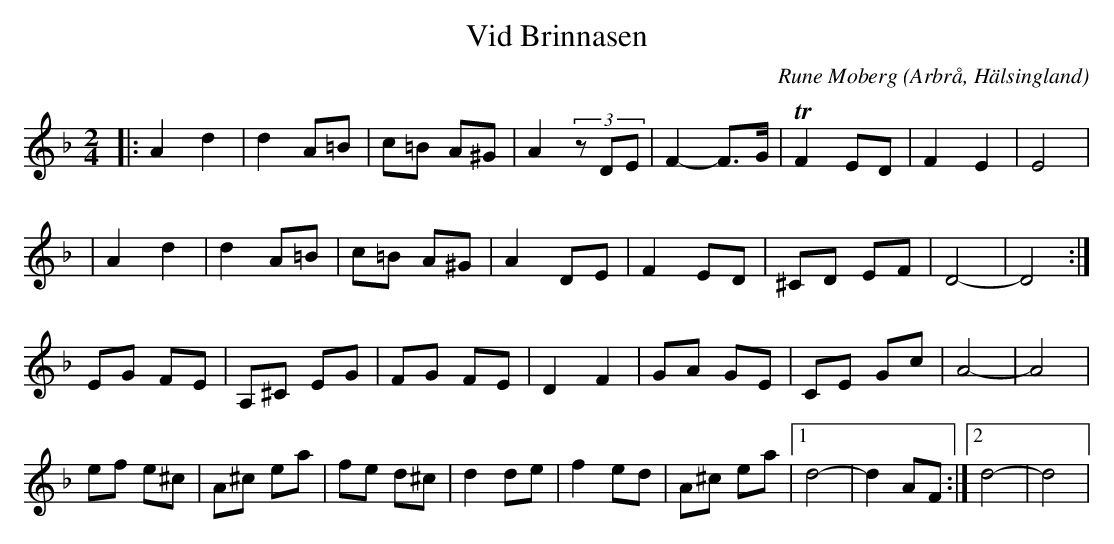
X:1
T:Vid Brinnasen
C: Rune Moberg
O:Arbrå, Hälsingland
M:2/4
L:1/8
K:Dm
|:A2 d2|d2 A=B|c=B A^G|A2 (3zDE| F2-F>G| TF2 ED|F2 E2|E4|
| A2 d2|d2 A=B|c=B A^G|A2 DE|F2 ED|^CD EF|D4-|D4:|
EG FE|A,^C EG|FG FE|D2 F2|GA GE|CE Gc|A4-|A4|
ef e^c|A^c ea|fe d^c|d2 de|f2 ed|A^c ea|1 d4-|d2 AF:|2 d4-|d4|
